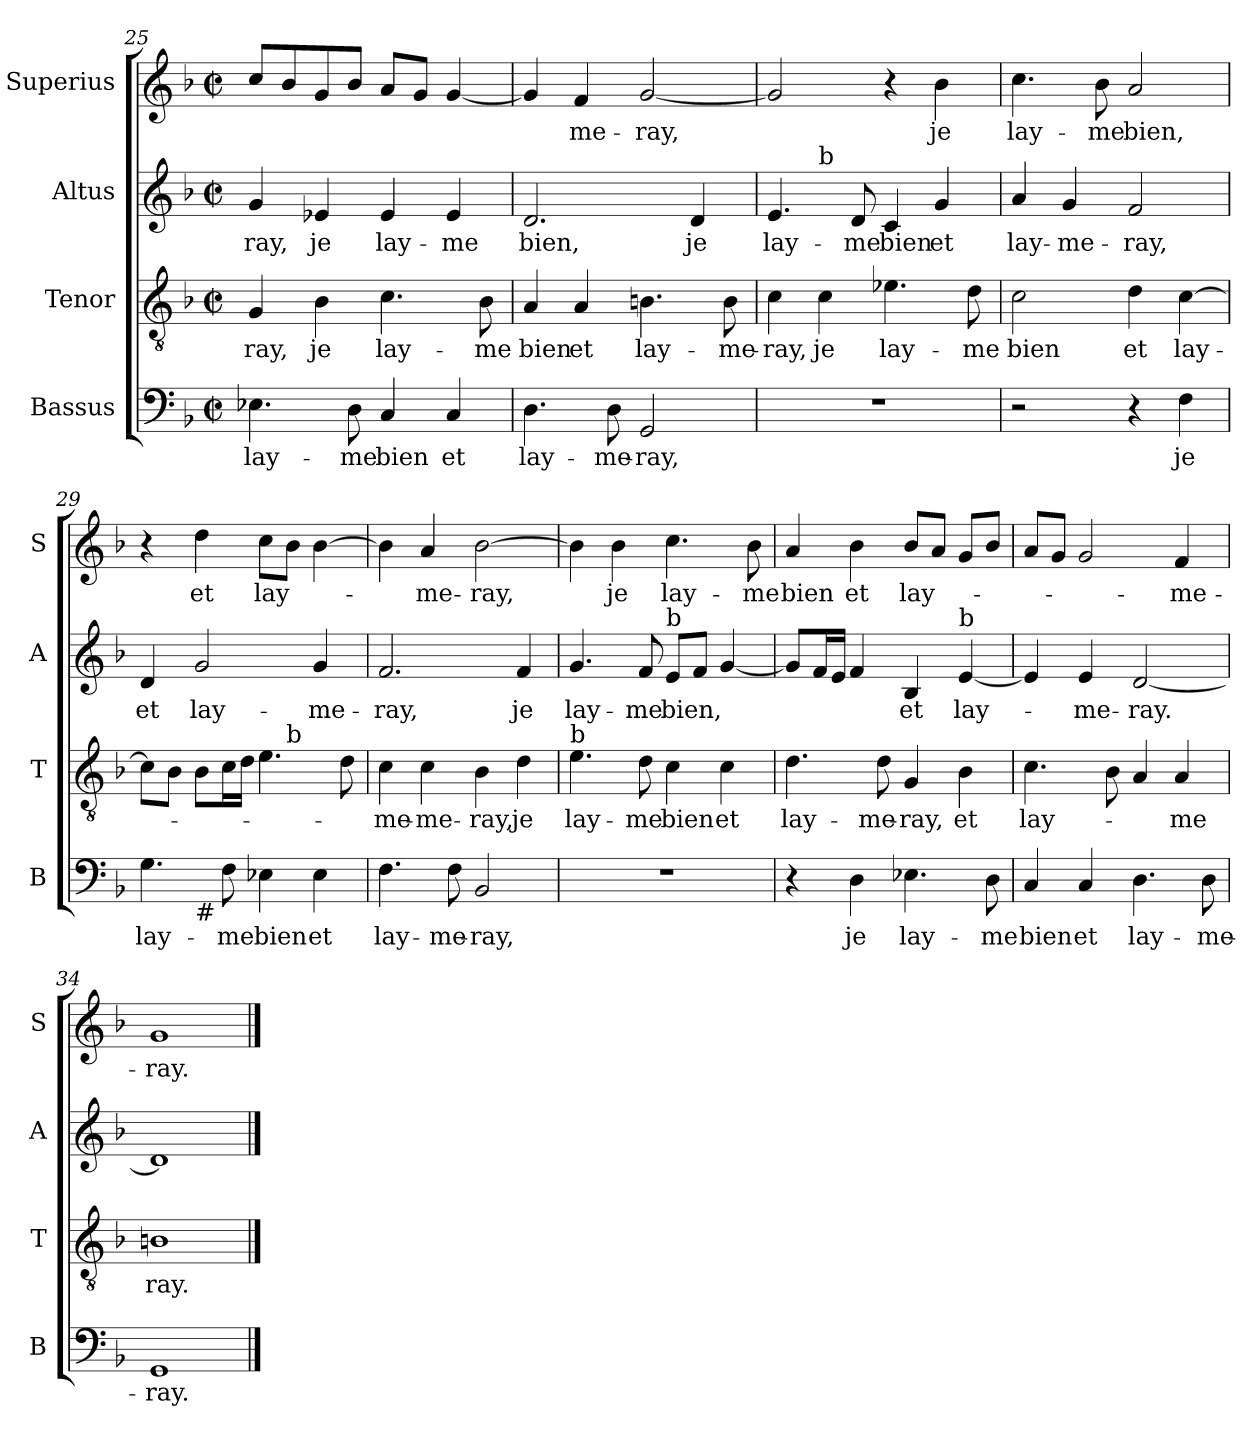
**kern	**text	**kern	**text	**kern	**text	**kern	**text
*part4	*part4	*part3	*part3	*part2	*part2	*part1	*part1
*staff4	*staff4	*staff3	*staff3	*staff2	*staff2	*staff1	*staff1
*I"Bassus	*	*I"Tenor	*	*I"Altus	*	*I"Superius	*
*I'B	*	*I'T	*	*I'A	*	*I'S	*
!!LO:PB:g=z
*clefF4	*	*clefGv2	*	*clefG2	*	*clefG2	*
*k[b-]	*	*k[b-]	*	*k[b-]	*	*k[b-]	*
*F:	*	*F:	*	*F:	*	*F:	*
*M2/2	*	*M2/2	*	*M2/2	*	*M2/2	*
*met(c|)	*	*met(c|)	*	*met(c|)	*	*met(c|)	*
=25	=25	=25	=25	=25	=25	=25	=25
4.E-X\	lay-	4G/	-ray,	4g/	-ray,	8cc/L	.
.	.	.	.	.	.	8b-/	.
.	.	4B-\	je	4e-X/	je	8g/	.
8D\	-me	.	.	.	.	8b-/J	.
4C/	bien	4.c\	lay-	4e-/	lay-	8a/L	.
.	.	.	.	.	.	8g/J	.
4C/	et	.	.	4e-/	-me	[4g/	.
.	.	8B-\	-me	.	.	.	.
=26	=26	=26	=26	=26	=26	=26	=26
4.D\	lay-	4A/	bien	2.d/	bien,	4g/]	.
.	.	4A/	et	.	.	4f/	-me-
8D\	-me-	.	.	.	.	.	.
2GG/	-ray,	4.Bn\	lay-	.	.	[2g/	-ray,
.	.	.	.	4d/	je	.	.
.	.	8B\	-me-	.	.	.	.
=27	=27	=27	=27	=27	=27	=27	=27
*	*	*	*	*^	*	*	*
1r	.	4c\	-ray,	4.e/	4ryy	lay-	2g/]	.
!	!	!	!	!	!LO:TX:a:t=b	!	!	!
.	.	4c\	je	.	2.ryy	.	.	.
.	.	.	.	8d/	.	-me	.	.
.	.	4.e-X\	lay-	4c/	.	bien	4r	.
.	.	.	.	4g/	.	et	4b-\	je
.	.	8d\	-me	.	.	.	.	.
*	*	*	*	*v	*v	*	*	*
=28	=28	=28	=28	=28	=28	=28	=28
2r	.	2c\	bien	4a/	lay-	4.cc\	lay-
.	.	.	.	4g/	-me-	.	.
.	.	.	.	.	.	8b-\	-me
4r	.	4d\	et	2f/	-ray,	2a/	bien,
4F\	je	[4c\	lay-	.	.	.	.
=29	=29	=29	=29	=29	=29	=29	=29
*^	*	*^	*	*	*	*	*
4.G\	4ryy	lay-	8c\L]	2ryy	.	4d/	et	4r	.
.	.	.	8B-\J	.	.	.	.	.	.
!	!LO:TX:b:t=#	!	!	!	!	!	!	!	!
.	2.ryy	.	8B-\L	.	.	2g/	lay-	4dd\	et
8F\	.	-me	16c\L	.	.	.	.	.	.
.	.	.	16d\JJ	.	.	.	.	.	.
4E-X\	.	bien	4.e\	8ryy	.	.	.	8cc\L	lay-
!	!	!	!	!LO:TX:a:t=b	!	!	!	!	!
.	.	.	.	4.ryy	.	.	.	8b-\J	.
4E-\	.	et	.	.	.	4g/	-me-	[4b-\	.
.	.	.	8d\	.	.	.	.	.	.
*v	*v	*	*	*	*	*	*	*	*
*	*	*v	*v	*	*	*	*	*
!!LO:LB:g=z
=30	=30	=30	=30	=30	=30	=30	=30
4.F\	lay-	4c\	-me-	2.f/	-ray,	4b-\]	.
.	.	4c\	-me-	.	.	4a/	-me-
8F\	-me-	.	.	.	.	.	.
2BB-/	-ray,	4B-\	-ray,	.	.	[2b-\	-ray,
.	.	4d\	je	4f/	je	.	.
=31	=31	=31	=31	=31	=31	=31	=31
!	!	!LO:TX:a:t=b	!	!	!	!	!
1r	.	4.e\	lay-	4.g/	lay-	4b-\]	.
.	.	.	.	.	.	4b-\	je
.	.	8d\	-me	8f/	-me	.	.
!	!	!	!	!LO:TX:a:t=b	!	!	!
.	.	4c\	bien	8e/L	bien,	4.cc\	lay-
.	.	.	.	8f/J	.	.	.
.	.	4c\	et	[4g/	.	.	.
.	.	.	.	.	.	8b-\	-me
=32	=32	=32	=32	=32	=32	=32	=32
4r	.	4.d\	lay-	8g/L]	.	4a/	bien
.	.	.	.	16f/L	.	.	.
.	.	.	.	16e/JJ	.	.	.
4D\	je	.	.	4f/	.	4b-\	et
.	.	8d\	-me-	.	.	.	.
4.E-X\	lay-	4G/	-ray,	4B-/	et	8b-/L	lay-
.	.	.	.	.	.	8a/J	.
!	!	!	!	!LO:TX:a:t=b	!	!	!
.	.	4B-\	et	[4e/	lay-	8g/L	.
8D\	-me	.	.	.	.	8b-/J	.
=33	=33	=33	=33	=33	=33	=33	=33
4C/	bien	4.c\	lay-	4e/]	.	8a/L	.
.	.	.	.	.	.	8g/J	.
4C/	et	.	.	4e/	-me-	2g/	.
.	.	8B-\	.	.	.	.	.
4.D\	lay-	4A/	.	[2d/	-ray.	.	.
.	.	4A/	-me	.	.	4f/	-me-
8D\	-me-	.	.	.	.	.	.
=34	=34	=34	=34	=34	=34	=34	=34
1GG	-ray.	1Bn	ray.	1d]	.	1g	-ray.
==	==	==	==	==	==	==	==
*-	*-	*-	*-	*-	*-	*-	*-
